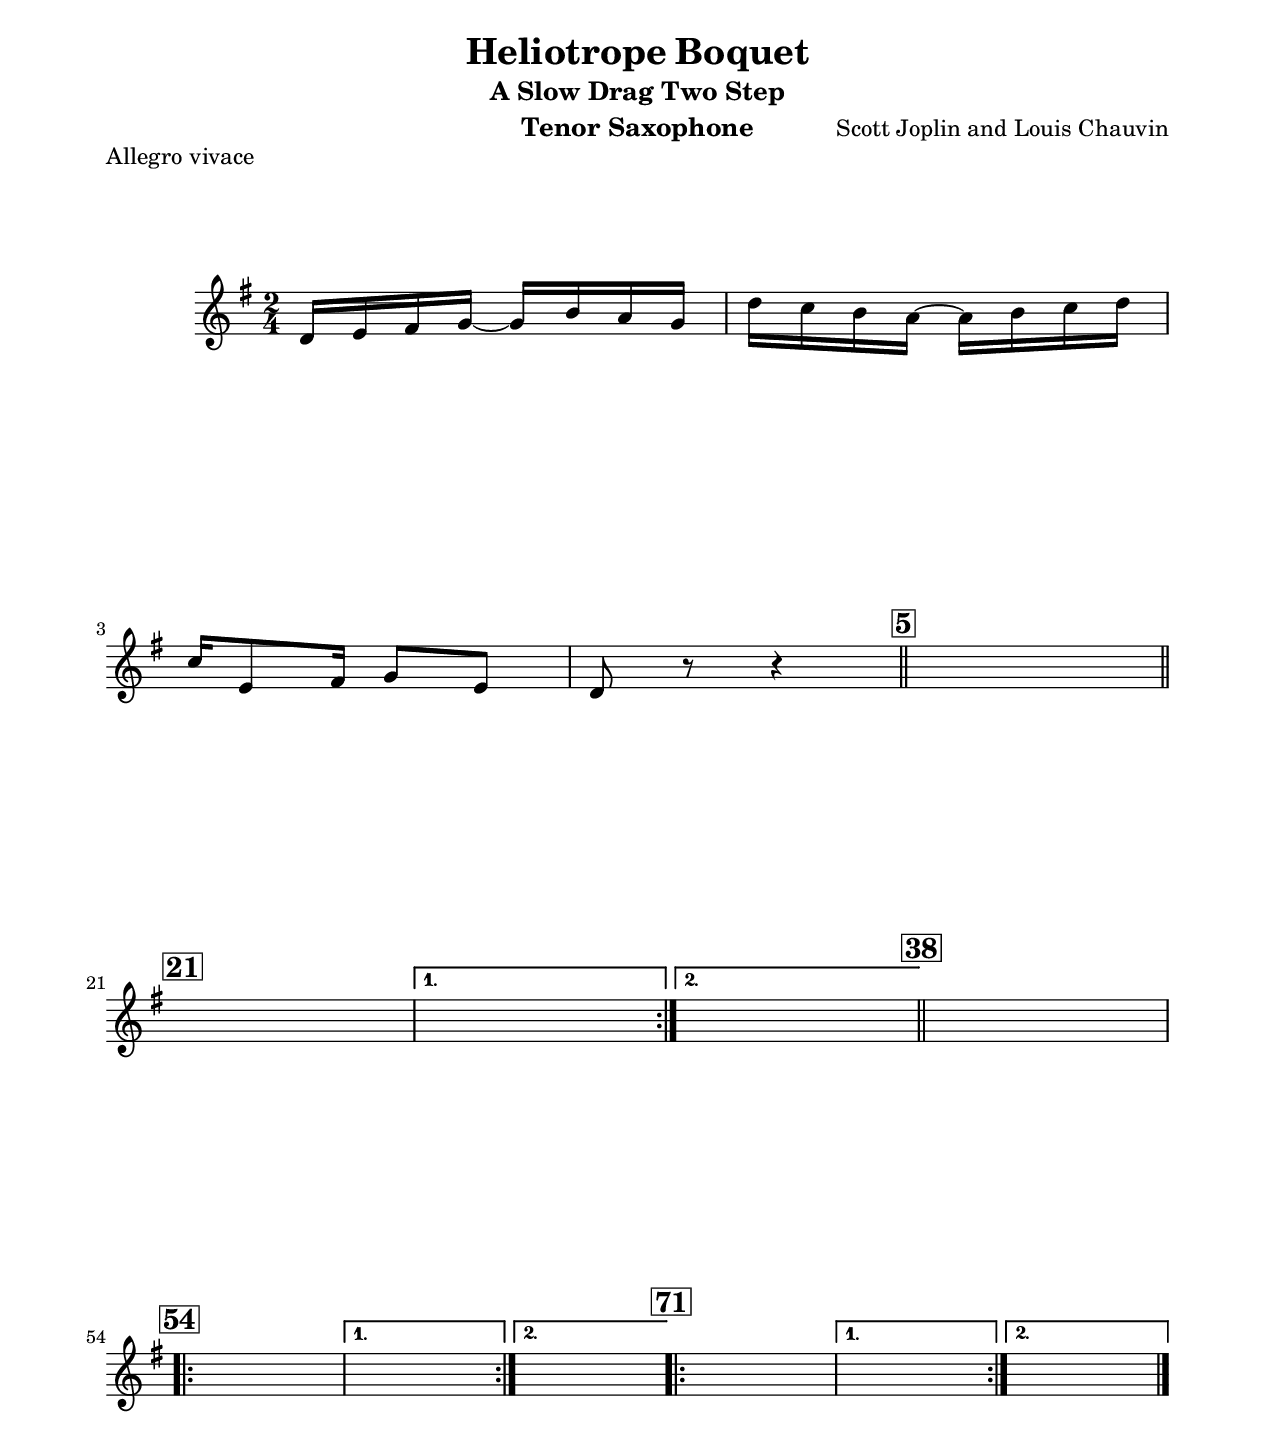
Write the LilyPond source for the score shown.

\version "2.22.2"

\include "defs.lyi"
\version "2.22.2"

\include "defs.lyi"

tenorsaxDynamics =
{
  s2*4 |
  % 5
  s2*16 |

  \repeat volta 2
  {
    % 21
    s2*15 |
  }
  \alternative
  {
    {
      s2 |
    }
    {
      s2 |
    }
  }

  % 38
  s2*16 |

  \repeat volta 2
  {
    % 54
    s2*15 |
  }
  \alternative
  {
    {
      s2 |
    }
    {
      s2 |
    }
  }

  \repeat volta 2
  {
    % 71
    s2*15 |
  }
  \alternative
  {
    {
      s2 |
    }
    {
      s2 |
    }
  }
}


tenorsaxCues =
{
  \time 2/4
  \key g \major

  s2*87 |
}


tenorsaxNotCues =
{
  \time 2/4
  \key g \major

  s2*87 |
}


tenorsaxNotes =
{
  d16 e fis g~g b a g |
  d'16 c b a~a b c d |
  c16 e,8 fis16 g8 e |
  d8 r r4 |

  % 5
  s2*16 |

  \repeat volta 2
  {
    % 21
    s2*15 |
  }
  \alternative
  {
    {
      s2 |
    }
    {
      s2 |
    }
  }

  % 38
  s2*16 |

  \repeat volta 2
  {
    % 54
    s2*15 |
  }
  \alternative
  {
    {
      s2 |
    }
    {
      s2 |
    }
  }

  \repeat volta 2
  {
    % 71
    s2*15 |
  }
  \alternative
  {
    {
      s2 |
    }
    {
      s2 |
    }
  }
}

tenorsaxScore = \transpose c bes \relative c' { << \tenorsaxNotes \tenorsaxNotCues \tenorsaxDynamics >> }
tenorsaxBesScore = \transpose bes bes \relative c' { << \tenorsaxNotes \tenorsaxNotCues \tenorsaxDynamics >> }
tenorsaxBesPart  = \transpose bes bes \relative c' { << \tenorsaxNotes \tenorsaxCues    \tenorsaxDynamics >> }


instrument = "Tenor Saxophone"

notes = \tenorsaxBesPart

\include "Part.lyi"
